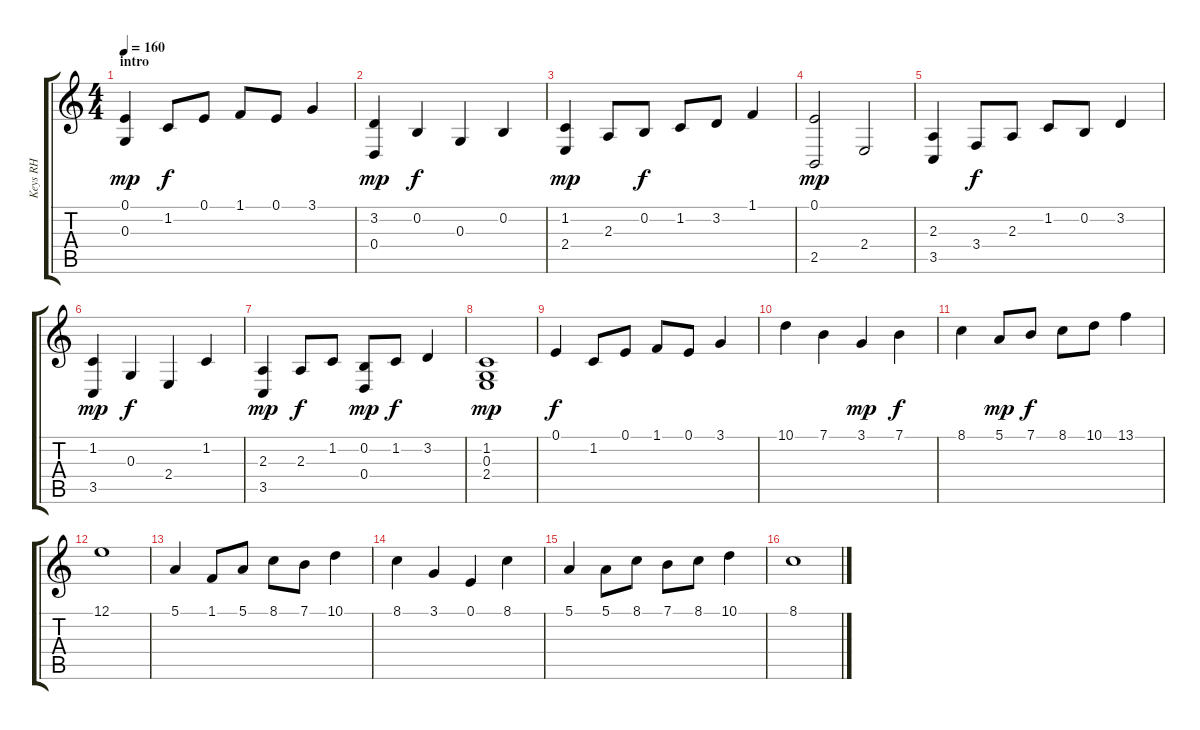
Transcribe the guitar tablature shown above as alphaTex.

\track ("Keys RH" "Keys RH") {instrument harpsichord}
\staff {score tabs}
\tuning (E4 B3 G3 D3 A2 E2) {hide}
\ts (4 4)
\section ("" "intro")
\tempo 160
\clef g2
\ks c
(0.1 0.3).4{dy mp instrument harpsichord} 1.2.8{dy f} 0.1.8 1.1.8 0.1.8 3.1.4 |
(3.2 0.4).4{dy mp} 0.2.4{dy f} 0.3.4 0.2.4 |
(1.2 2.4).4{dy mp} 2.3.8 0.2.8{dy f} 1.2.8 3.2.8 1.1.4 |
(0.1 2.5).2{dy mp} 2.4.2 |
(2.3 3.5).4 3.4.8{dy f} 2.3.8 1.2.8 0.2.8 3.2.4 |
(1.2 3.5).4{dy mp} 0.3.4{dy f} 2.4.4 1.2.4 |
(2.3 3.5).4{dy mp} 2.3.8{dy f} 1.2.8 (0.2 0.4).8{dy mp} 1.2.8{dy f} 3.2.4 |
(1.2 0.3 2.4).1{dy mp} |
0.1.4{dy f} 1.2.8 0.1.8 1.1.8 0.1.8 3.1.4 |
10.1.4 7.1.4 3.1.4{dy mp} 7.1.4{dy f} |
8.1.4 5.1.8{dy mp} 7.1.8{dy f} 8.1.8 10.1.8 13.1.4 |
12.1.1 |
5.1.4 1.1.8 5.1.8 8.1.8 7.1.8 10.1.4 |
8.1.4 3.1.4 0.1.4 8.1.4 |
5.1.4 5.1.8 8.1.8 7.1.8 8.1.8 10.1.4 |
8.1.1
